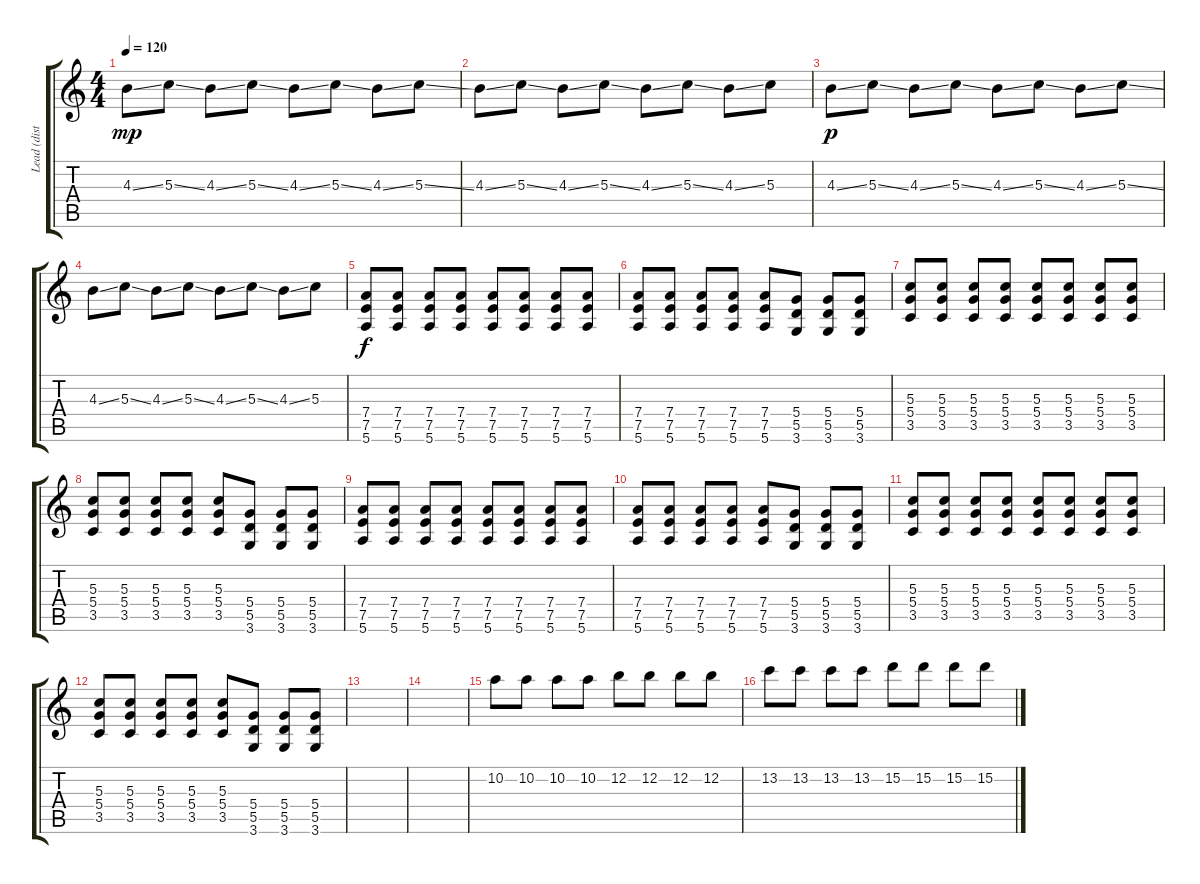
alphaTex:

\track ("Lead (dist.)" "Lead (dist") {instrument distortionguitar}
\staff {score tabs}
\tuning (E4 B3 G3 D3 A2 E2) {hide}
\ts (4 4)
\tempo 120
\clef g2
\ks c
4.3{ss}.8{dy mp} 5.3{ss}.8 4.3{ss}.8 5.3{ss}.8 4.3{ss}.8 5.3{ss}.8 4.3{ss}.8 5.3{ss}.8 |
4.3{ss}.8 5.3{ss}.8 4.3{ss}.8 5.3{ss}.8 4.3{ss}.8 5.3{ss}.8 4.3{ss}.8 5.3.8 |
4.3{ss}.8{dy p} 5.3{ss}.8 4.3{ss}.8 5.3{ss}.8 4.3{ss}.8 5.3{ss}.8 4.3{ss}.8 5.3{ss}.8 |
4.3{ss}.8 5.3{ss}.8 4.3{ss}.8 5.3{ss}.8 4.3{ss}.8 5.3{ss}.8 4.3{ss}.8 5.3.8 |
(7.4 7.5 5.6).8{dy f} (7.4 7.5 5.6).8 (7.4 7.5 5.6).8 (7.4 7.5 5.6).8 (7.4 7.5 5.6).8 (7.4 7.5 5.6).8 (7.4 7.5 5.6).8 (7.4 7.5 5.6).8 |
(7.4 7.5 5.6).8 (7.4 7.5 5.6).8 (7.4 7.5 5.6).8 (7.4 7.5 5.6).8 (7.4 7.5 5.6).8 (5.4 5.5 3.6).8 (5.4 5.5 3.6).8 (5.4 5.5 3.6).8 |
(5.3 5.4 3.5).8 (5.3 5.4 3.5).8 (5.3 5.4 3.5).8 (5.3 5.4 3.5).8 (5.3 5.4 3.5).8 (5.3 5.4 3.5).8 (5.3 5.4 3.5).8 (5.3 5.4 3.5).8 |
(5.3 5.4 3.5).8 (5.3 5.4 3.5).8 (5.3 5.4 3.5).8 (5.3 5.4 3.5).8 (5.3 5.4 3.5).8 (5.4 5.5 3.6).8 (5.4 5.5 3.6).8 (5.4 5.5 3.6).8 |
(7.4 7.5 5.6).8 (7.4 7.5 5.6).8 (7.4 7.5 5.6).8 (7.4 7.5 5.6).8 (7.4 7.5 5.6).8 (7.4 7.5 5.6).8 (7.4 7.5 5.6).8 (7.4 7.5 5.6).8 |
(7.4 7.5 5.6).8 (7.4 7.5 5.6).8 (7.4 7.5 5.6).8 (7.4 7.5 5.6).8 (7.4 7.5 5.6).8 (5.4 5.5 3.6).8 (5.4 5.5 3.6).8 (5.4 5.5 3.6).8 |
(5.3 5.4 3.5).8 (5.3 5.4 3.5).8 (5.3 5.4 3.5).8 (5.3 5.4 3.5).8 (5.3 5.4 3.5).8 (5.3 5.4 3.5).8 (5.3 5.4 3.5).8 (5.3 5.4 3.5).8 |
(5.3 5.4 3.5).8 (5.3 5.4 3.5).8 (5.3 5.4 3.5).8 (5.3 5.4 3.5).8 (5.3 5.4 3.5).8 (5.4 5.5 3.6).8 (5.4 5.5 3.6).8 (5.4 5.5 3.6).8 |
|
|
10.2.8 10.2.8 10.2.8 10.2.8 12.2.8 12.2.8 12.2.8 12.2.8 |
13.2.8 13.2.8 13.2.8 13.2.8 15.2.8 15.2.8 15.2.8 15.2.8
